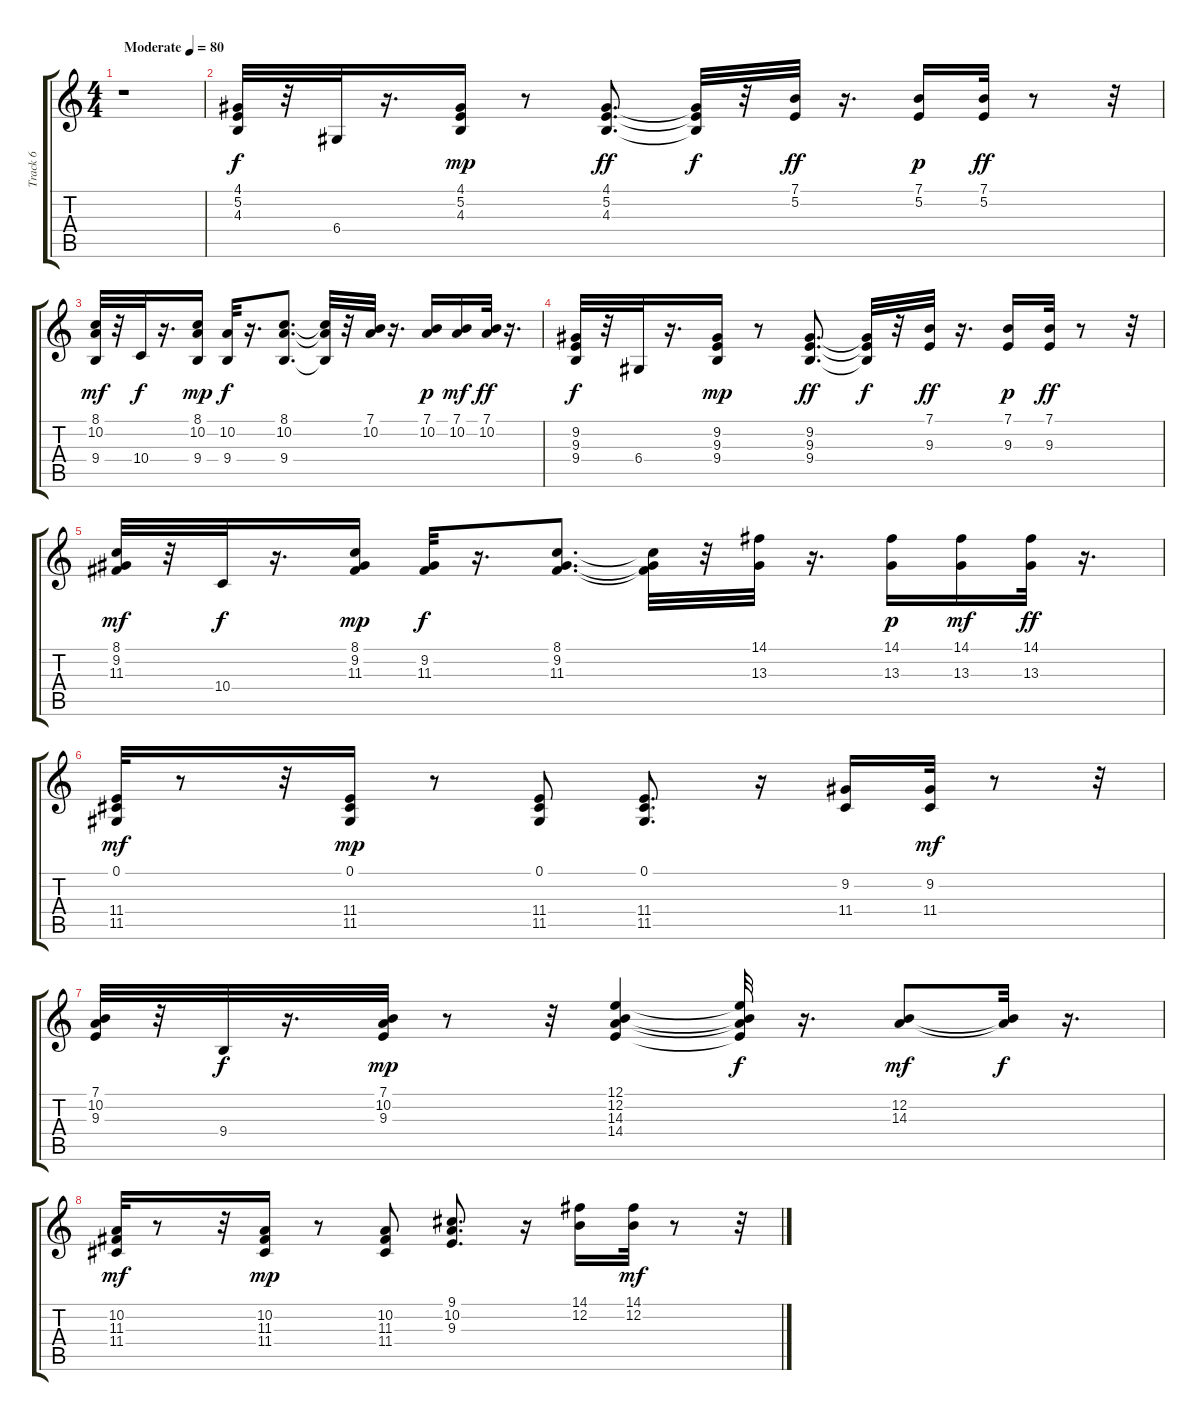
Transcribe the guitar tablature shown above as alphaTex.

\track ("Track 6" "Track 6") {instrument stringensemble2}
\staff {score tabs}
\tuning (E4 B3 G3 D3 A2 E2) {hide}
\ts (4 4)
\tempo (80 "Moderate")
\clef g2
\ks c
r.1{dy f instrument stringensemble2} |
(4.1 5.2 4.3).32 r.32 6.4.32 r.16{d} (4.1 5.2 4.3).16{dy mp} r.8 (4.1 5.2 4.3).8{d dy ff} (4.1{t} 5.2{t} 4.3{t}).32{dy f} r.32 (7.1 5.2).32{dy ff} r.16{d} (7.1 5.2).16{dy p} (7.1 5.2).32{dy ff} r.8 r.32 |
(8.1 10.2 9.4).32{dy mf} r.32 10.4.32{dy f} r.16{d} (8.1 10.2 9.4).16{dy mp} (10.2 9.4).32{dy f} r.16{d} (8.1 10.2 9.4).8{d} (8.1{t} 10.2{t} 9.4{t}).32 r.32 (7.1 10.2).32 r.16{d} (7.1 10.2).16{dy p} (7.1 10.2).16{dy mf} (7.1 10.2).32{dy ff} r.16{d} |
(9.2 9.3 9.4).32{dy f} r.32 6.4.32 r.16{d} (9.2 9.3 9.4).16{dy mp} r.8 (9.2 9.3 9.4).8{d dy ff} (9.2{t} 9.3{t} 9.4{t}).32{dy f} r.32 (7.1 9.3).32{dy ff} r.16{d} (7.1 9.3).16{dy p} (7.1 9.3).32{dy ff} r.8 r.32 |
(8.1 9.2 11.3).32{dy mf} r.32 10.4.32{dy f} r.16{d} (8.1 9.2 11.3).16{dy mp} (9.2 11.3).32{dy f} r.16{d} (8.1 9.2 11.3).8{d} (8.1{t} 9.2{t} 11.3{t}).32 r.32 (14.1 13.3).32 r.16{d} (14.1 13.3).16{dy p} (14.1 13.3).16{dy mf} (14.1 13.3).32{dy ff} r.16{d} |
(0.1 11.4 11.5).32{dy mf instrument acousticguitarsteel} r.8 r.32 (0.1 11.4 11.5).16{dy mp} r.8 (0.1 11.4 11.5).8 (0.1 11.4 11.5).8{d} r.16 (9.2 11.4).16 (9.2 11.4).32{dy mf} r.8 r.32 |
(7.1 10.2 9.3).32 r.32 9.4.32{dy f} r.16{d} (7.1 10.2 9.3).32{dy mp} r.8 r.32 (12.1 12.2 14.3 14.4).4 (12.1{t} 12.2{t} 14.3{t} 14.4{t}).32{dy f} r.16{d} (12.2 14.3).8{dy mf} (12.2{t} 14.3{t}).32{dy f} r.16{d} |
(10.2 11.3 11.4).32{dy mf} r.8 r.32 (10.2 11.3 11.4).16{dy mp} r.8 (10.2 11.3 11.4).8 (9.1 10.2 9.3).8{d} r.16 (14.1 12.2).16 (14.1 12.2).32{dy mf} r.8 r.32
